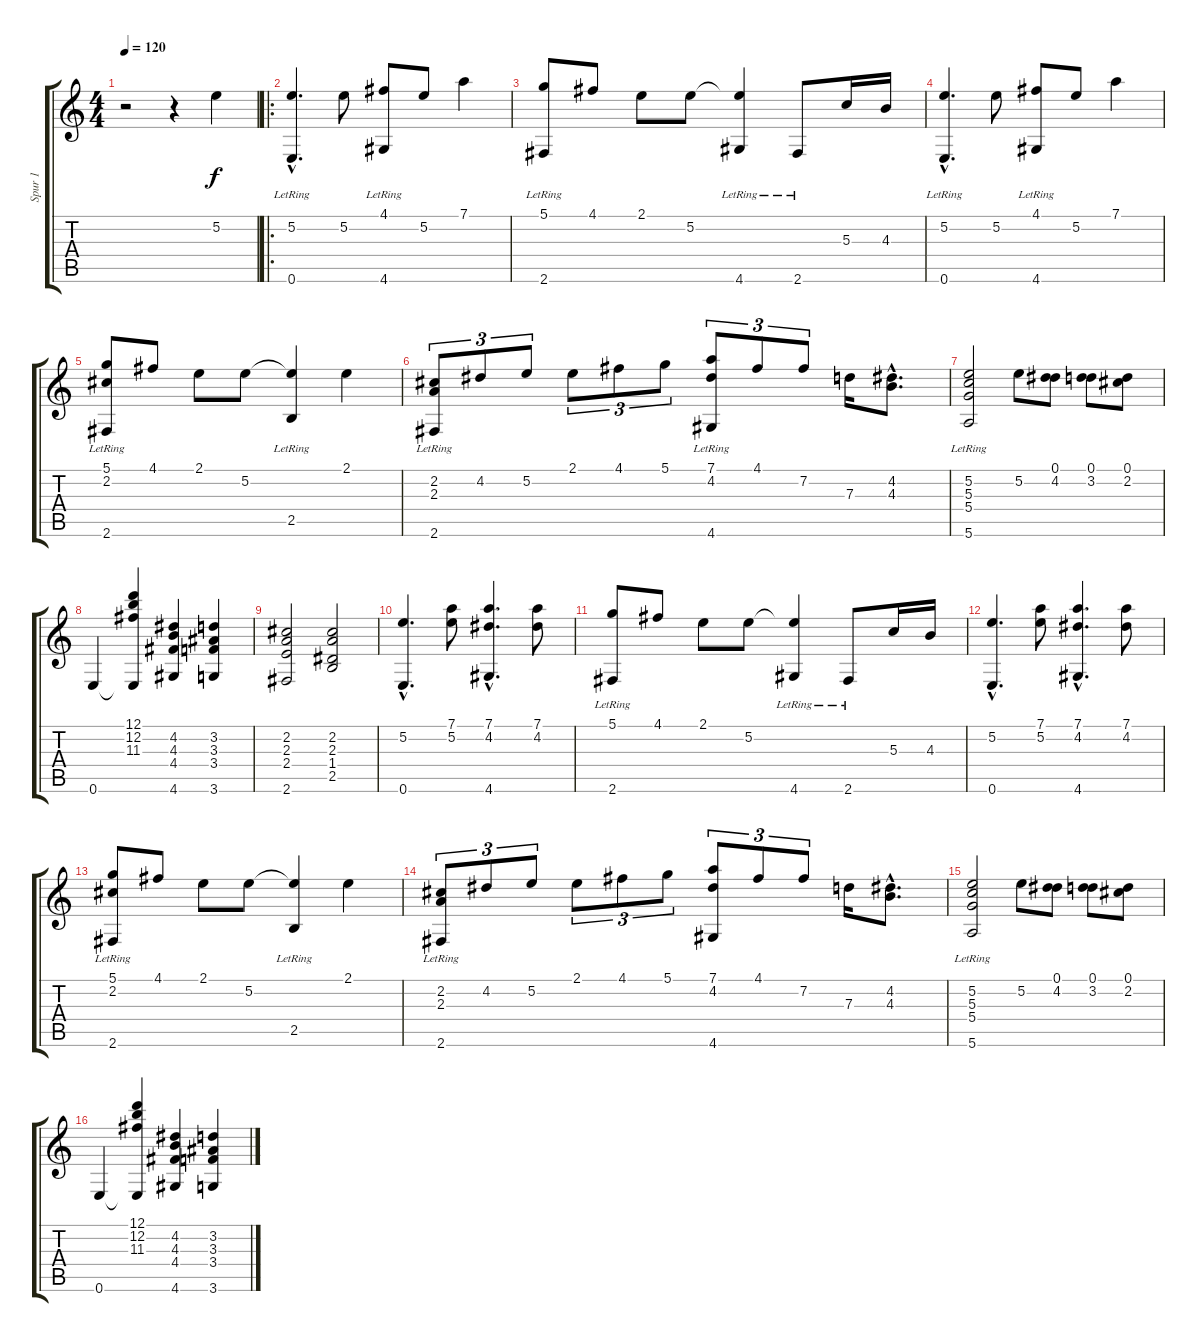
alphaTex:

\track ("Spur 1" "Spur 1") {instrument acousticguitarnylon}
\staff {score tabs}
\tuning (D4 B3 G3 D3 A2 E2) {hide}
\ts (4 4)
\tempo 120
\clef g2
\ks c
r.2{dy f instrument acousticguitarnylon} r.4 5.2.4 |
\ro
(5.2{hac} 0.6{hac lr}).4{d} 5.2.8 (4.1 4.6{lr}).8 5.2.8 7.1.4 |
(5.1 2.6{lr}).8 4.1.8 2.1.8 5.2.8 (5.2{t} 4.6{lr}).4 2.6{lr}.8 5.3.16 4.3.16 |
(5.2{hac} 0.6{hac lr}).4{d} 5.2.8 (4.1 4.6{lr}).8 5.2.8 7.1.4 |
(5.1 2.2 2.6{lr}).8 4.1.8 2.1.8 5.2.8 (5.2{t} 2.5{lr}).4 2.1.4 |
(2.2 2.3{lr} 2.6{lr}).8{tu (3 2)} 4.2.8{tu (3 2)} 5.2.8{tu (3 2)} 2.1.8{tu (3 2)} 4.1.8{tu (3 2)} 5.1.8{tu (3 2)} (7.1 4.2{lr} 4.6{lr}).8{tu (3 2)} 4.1.8{tu (3 2)} 7.2.8{tu (3 2)} 7.3.16 (4.2{hac} 4.3{hac}).8{d} |
(5.2 5.3{lr} 5.4{lr} 5.6{lr}).2 5.2.8 (0.1 4.2).8 (0.1 3.2).8 (0.1 2.2).8 |
0.6.4 (12.1 12.2 11.3 0.6{t}).4 (4.2 4.3 4.4 4.6).4 (3.2 3.3 3.4 3.6).4 |
(2.2 2.3 2.4 2.6).2 (2.2 2.3 1.4 2.5).2 |
(5.2{hac} 0.6{hac}).4{d} (7.1 5.2).8 (7.1{hac} 4.2{hac} 4.6{hac}).4{d} (7.1 4.2).8 |
(5.1 2.6{lr}).8 4.1.8 2.1.8 5.2.8 (5.2{t} 4.6{lr}).4 2.6{lr}.8 5.3.16 4.3.16 |
(5.2{hac} 0.6{hac}).4{d} (7.1 5.2).8 (7.1{hac} 4.2{hac} 4.6{hac}).4{d} (7.1 4.2).8 |
(5.1 2.2 2.6{lr}).8 4.1.8 2.1.8 5.2.8 (5.2{t} 2.5{lr}).4 2.1.4 |
(2.2 2.3{lr} 2.6{lr}).8{tu (3 2)} 4.2.8{tu (3 2)} 5.2.8{tu (3 2)} 2.1.8{tu (3 2)} 4.1.8{tu (3 2)} 5.1.8{tu (3 2)} (7.1 4.2 4.6).8{tu (3 2)} 4.1.8{tu (3 2)} 7.2.8{tu (3 2)} 7.3.16 (4.2{hac} 4.3{hac}).8{d} |
(5.2 5.3{lr} 5.4{lr} 5.6{lr}).2 5.2.8 (0.1 4.2).8 (0.1 3.2).8 (0.1 2.2).8 |
0.6.4 (12.1 12.2 11.3 0.6{t}).4 (4.2 4.3 4.4 4.6).4 (3.2 3.3 3.4 3.6).4
